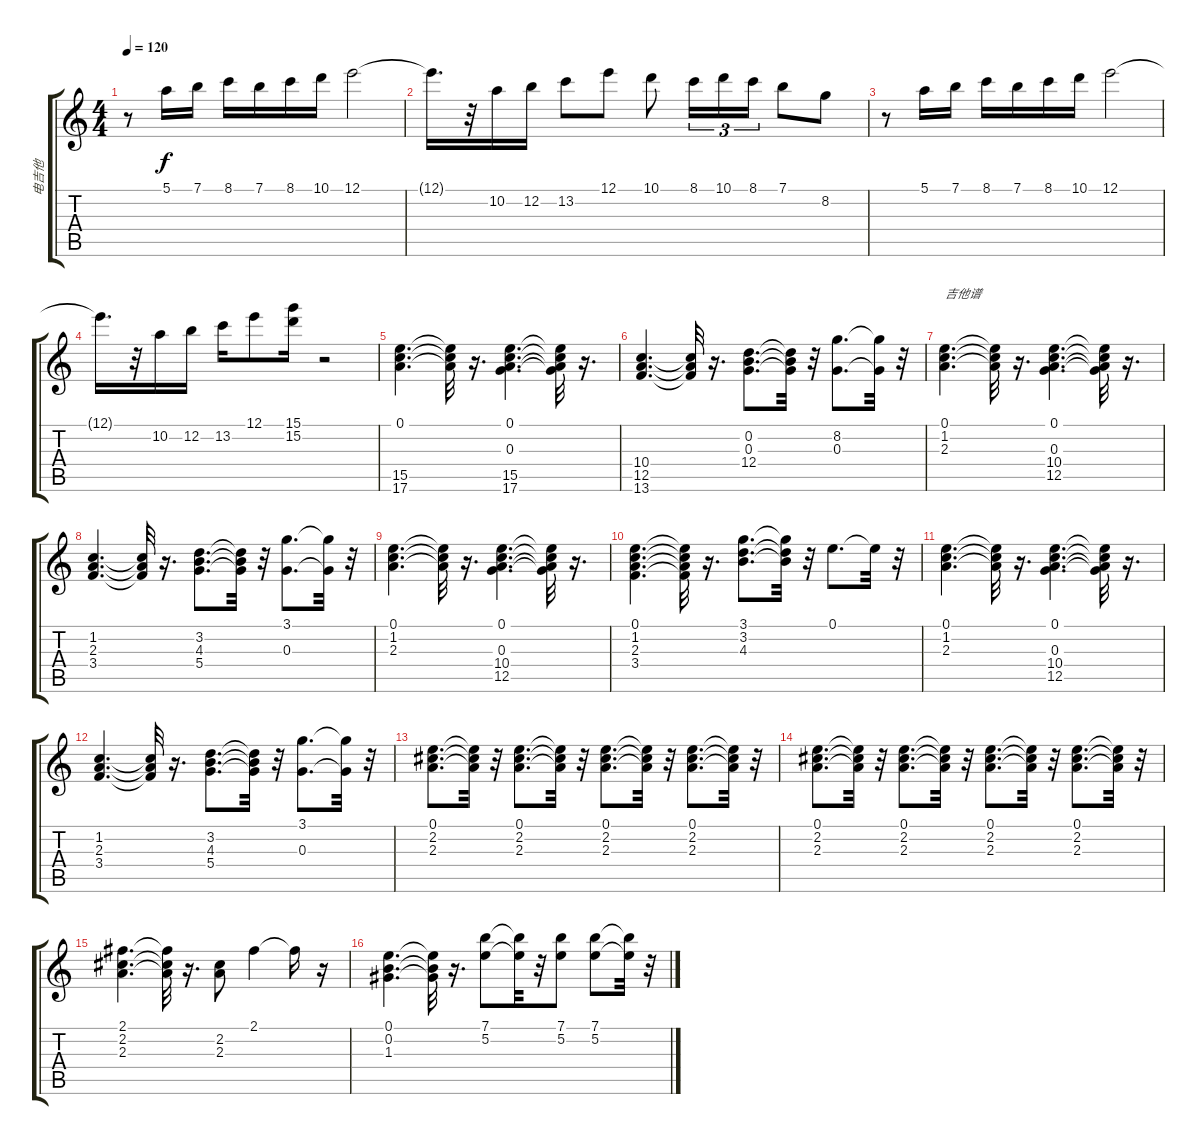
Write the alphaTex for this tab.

\track ("电吉他" "电吉他") {instrument distortionguitar}
\staff {score tabs}
\tuning (E4 B3 G3 D3 A2 E2) {hide}
\ts (4 4)
\tempo 120
\clef g2
\ks c
r.8{dy f instrument distortionguitar} 5.1.16 7.1.16 8.1.16 7.1.16 8.1.16 10.1.16 12.1.2 |
12.1{t}.16{d} r.32 10.2.16 12.2.16 13.2.8 12.1.8 10.1.8 8.1.16{tu (3 2)} 10.1.16{tu (3 2)} 8.1.16{tu (3 2)} 7.1.8 8.2.8 |
r.8 5.1.16 7.1.16 8.1.16 7.1.16 8.1.16 10.1.16 12.1.2 |
12.1{t}.16{d} r.32 10.2.16 12.2.16 13.2.16 12.1.8 (15.1 15.2).16 r.2 |
(0.1 15.5 17.6).4{d} (0.1{t} 15.5{t} 17.6{t}).32 r.16{d} (0.1 0.3 15.5 17.6).4{d} (0.1{t} 0.3{t} 15.5{t} 17.6{t}).32 r.16{d} |
(10.4 12.5 13.6).4{d} (10.4{t} 12.5{t} 13.6{t}).32 r.16{d} (0.2 0.3 12.4).8{d} (0.2{t} 0.3{t} 12.4{t}).32 r.32 (8.2 0.3).8{d} (8.2{t} 0.3{t}).32 r.32 |
(0.1 1.2 2.3).4{d txt "吉他谱"} (0.1{t} 1.2{t} 2.3{t}).32 r.16{d} (0.1 0.3 10.4 12.5).4{d} (0.1{t} 0.3{t} 10.4{t} 12.5{t}).32 r.16{d} |
(1.2 2.3 3.4).4{d} (1.2{t} 2.3{t} 3.4{t}).32 r.16{d} (3.2 4.3 5.4).8{d} (3.2{t} 4.3{t} 5.4{t}).32 r.32 (3.1 0.3).8{d} (3.1{t} 0.3{t}).32 r.32 |
(0.1 1.2 2.3).4{d} (0.1{t} 1.2{t} 2.3{t}).32 r.16{d} (0.1 0.3 10.4 12.5).4{d} (0.1{t} 0.3{t} 10.4{t} 12.5{t}).32 r.16{d} |
(0.1 1.2 2.3 3.4).4{d} (0.1{t} 1.2{t} 2.3{t} 3.4{t}).32 r.16{d} (3.1 3.2 4.3).8{d} (3.1{t} 3.2{t} 4.3{t}).32 r.32 0.1.8{d} 0.1{t}.32 r.32 |
(0.1 1.2 2.3).4{d} (0.1{t} 1.2{t} 2.3{t}).32 r.16{d} (0.1 0.3 10.4 12.5).4{d} (0.1{t} 0.3{t} 10.4{t} 12.5{t}).32 r.16{d} |
(1.2 2.3 3.4).4{d} (1.2{t} 2.3{t} 3.4{t}).32 r.16{d} (3.2 4.3 5.4).8{d} (3.2{t} 4.3{t} 5.4{t}).32 r.32 (3.1 0.3).8{d} (3.1{t} 0.3{t}).32 r.32 |
(0.1 2.2 2.3).8{d} (0.1{t} 2.2{t} 2.3{t}).32 r.32 (0.1 2.2 2.3).8{d} (0.1{t} 2.2{t} 2.3{t}).32 r.32 (0.1 2.2 2.3).8{d} (0.1{t} 2.2{t} 2.3{t}).32 r.32 (0.1 2.2 2.3).8{d} (0.1{t} 2.2{t} 2.3{t}).32 r.32 |
(0.1 2.2 2.3).8{d} (0.1{t} 2.2{t} 2.3{t}).32 r.32 (0.1 2.2 2.3).8{d} (0.1{t} 2.2{t} 2.3{t}).32 r.32 (0.1 2.2 2.3).8{d} (0.1{t} 2.2{t} 2.3{t}).32 r.32 (0.1 2.2 2.3).8{d} (0.1{t} 2.2{t} 2.3{t}).32 r.32 |
(2.1 2.2 2.3).4{d} (2.1{t} 2.2{t} 2.3{t}).32 r.16{d} (2.2 2.3).8 2.1.4 2.1{t}.16 r.16 |
(0.1 0.2 1.3).4{d} (0.1{t} 0.2{t} 1.3{t}).32 r.16{d} (7.1 5.2).8 (7.1{t} 5.2{t}).32 r.32 (7.1 5.2).8 (7.1 5.2).8 (7.1{t} 5.2{t}).32 r.32
